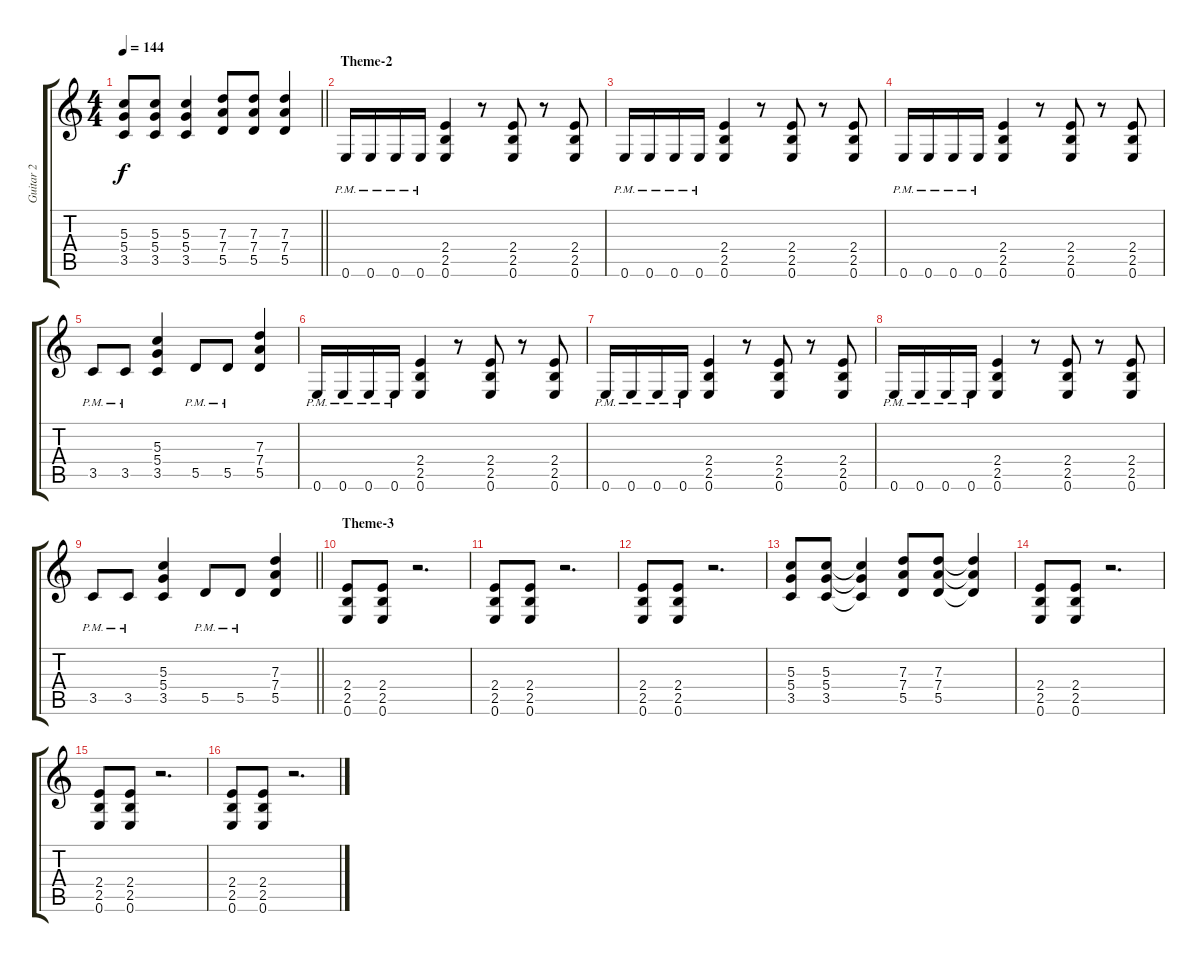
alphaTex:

\track ("Guitar 2" "Guitar 2") {instrument distortionguitar}
\staff {score tabs}
\tuning (E4 B3 G3 D3 A2 E2) {hide}
\ts (4 4)
\tempo 144
\clef g2
\barLineRight lightlight
\ks c
(5.3 5.4 3.5).8{dy f} (5.3 5.4 3.5).8 (5.3 5.4 3.5).4 (7.3 7.4 5.5).8 (7.3 7.4 5.5).8 (7.3 7.4 5.5).4 |
\section ("" "Theme-2")
0.6{pm}.16 0.6{pm}.16 0.6{pm}.16 0.6{pm}.16 (2.4 2.5 0.6).4 r.8 (2.4 2.5 0.6).8 r.8 (2.4 2.5 0.6).8 |
0.6{pm}.16 0.6{pm}.16 0.6{pm}.16 0.6{pm}.16 (2.4 2.5 0.6).4 r.8 (2.4 2.5 0.6).8 r.8 (2.4 2.5 0.6).8 |
0.6{pm}.16 0.6{pm}.16 0.6{pm}.16 0.6{pm}.16 (2.4 2.5 0.6).4 r.8 (2.4 2.5 0.6).8 r.8 (2.4 2.5 0.6).8 |
3.5{pm}.8 3.5{pm}.8 (5.3 5.4 3.5).4 5.5{pm}.8 5.5{pm}.8 (7.3 7.4 5.5).4 |
0.6{pm}.16 0.6{pm}.16 0.6{pm}.16 0.6{pm}.16 (2.4 2.5 0.6).4 r.8 (2.4 2.5 0.6).8 r.8 (2.4 2.5 0.6).8 |
0.6{pm}.16 0.6{pm}.16 0.6{pm}.16 0.6{pm}.16 (2.4 2.5 0.6).4 r.8 (2.4 2.5 0.6).8 r.8 (2.4 2.5 0.6).8 |
0.6{pm}.16 0.6{pm}.16 0.6{pm}.16 0.6{pm}.16 (2.4 2.5 0.6).4 r.8 (2.4 2.5 0.6).8 r.8 (2.4 2.5 0.6).8 |
\barLineRight lightlight
3.5{pm}.8 3.5{pm}.8 (5.3 5.4 3.5).4 5.5{pm}.8 5.5{pm}.8 (7.3 7.4 5.5).4 |
\section ("" "Theme-3")
(2.4 2.5 0.6).8 (2.4 2.5 0.6).8 r.2{d} |
(2.4 2.5 0.6).8 (2.4 2.5 0.6).8 r.2{d} |
(2.4 2.5 0.6).8 (2.4 2.5 0.6).8 r.2{d} |
(5.3 5.4 3.5).8 (5.3 5.4 3.5).8 (5.3{t} 5.4{t} 3.5{t}).4 (7.3 7.4 5.5).8 (7.3 7.4 5.5).8 (7.3{t} 7.4{t} 5.5{t}).4 |
(2.4 2.5 0.6).8 (2.4 2.5 0.6).8 r.2{d} |
(2.4 2.5 0.6).8 (2.4 2.5 0.6).8 r.2{d} |
(2.4 2.5 0.6).8 (2.4 2.5 0.6).8 r.2{d}
